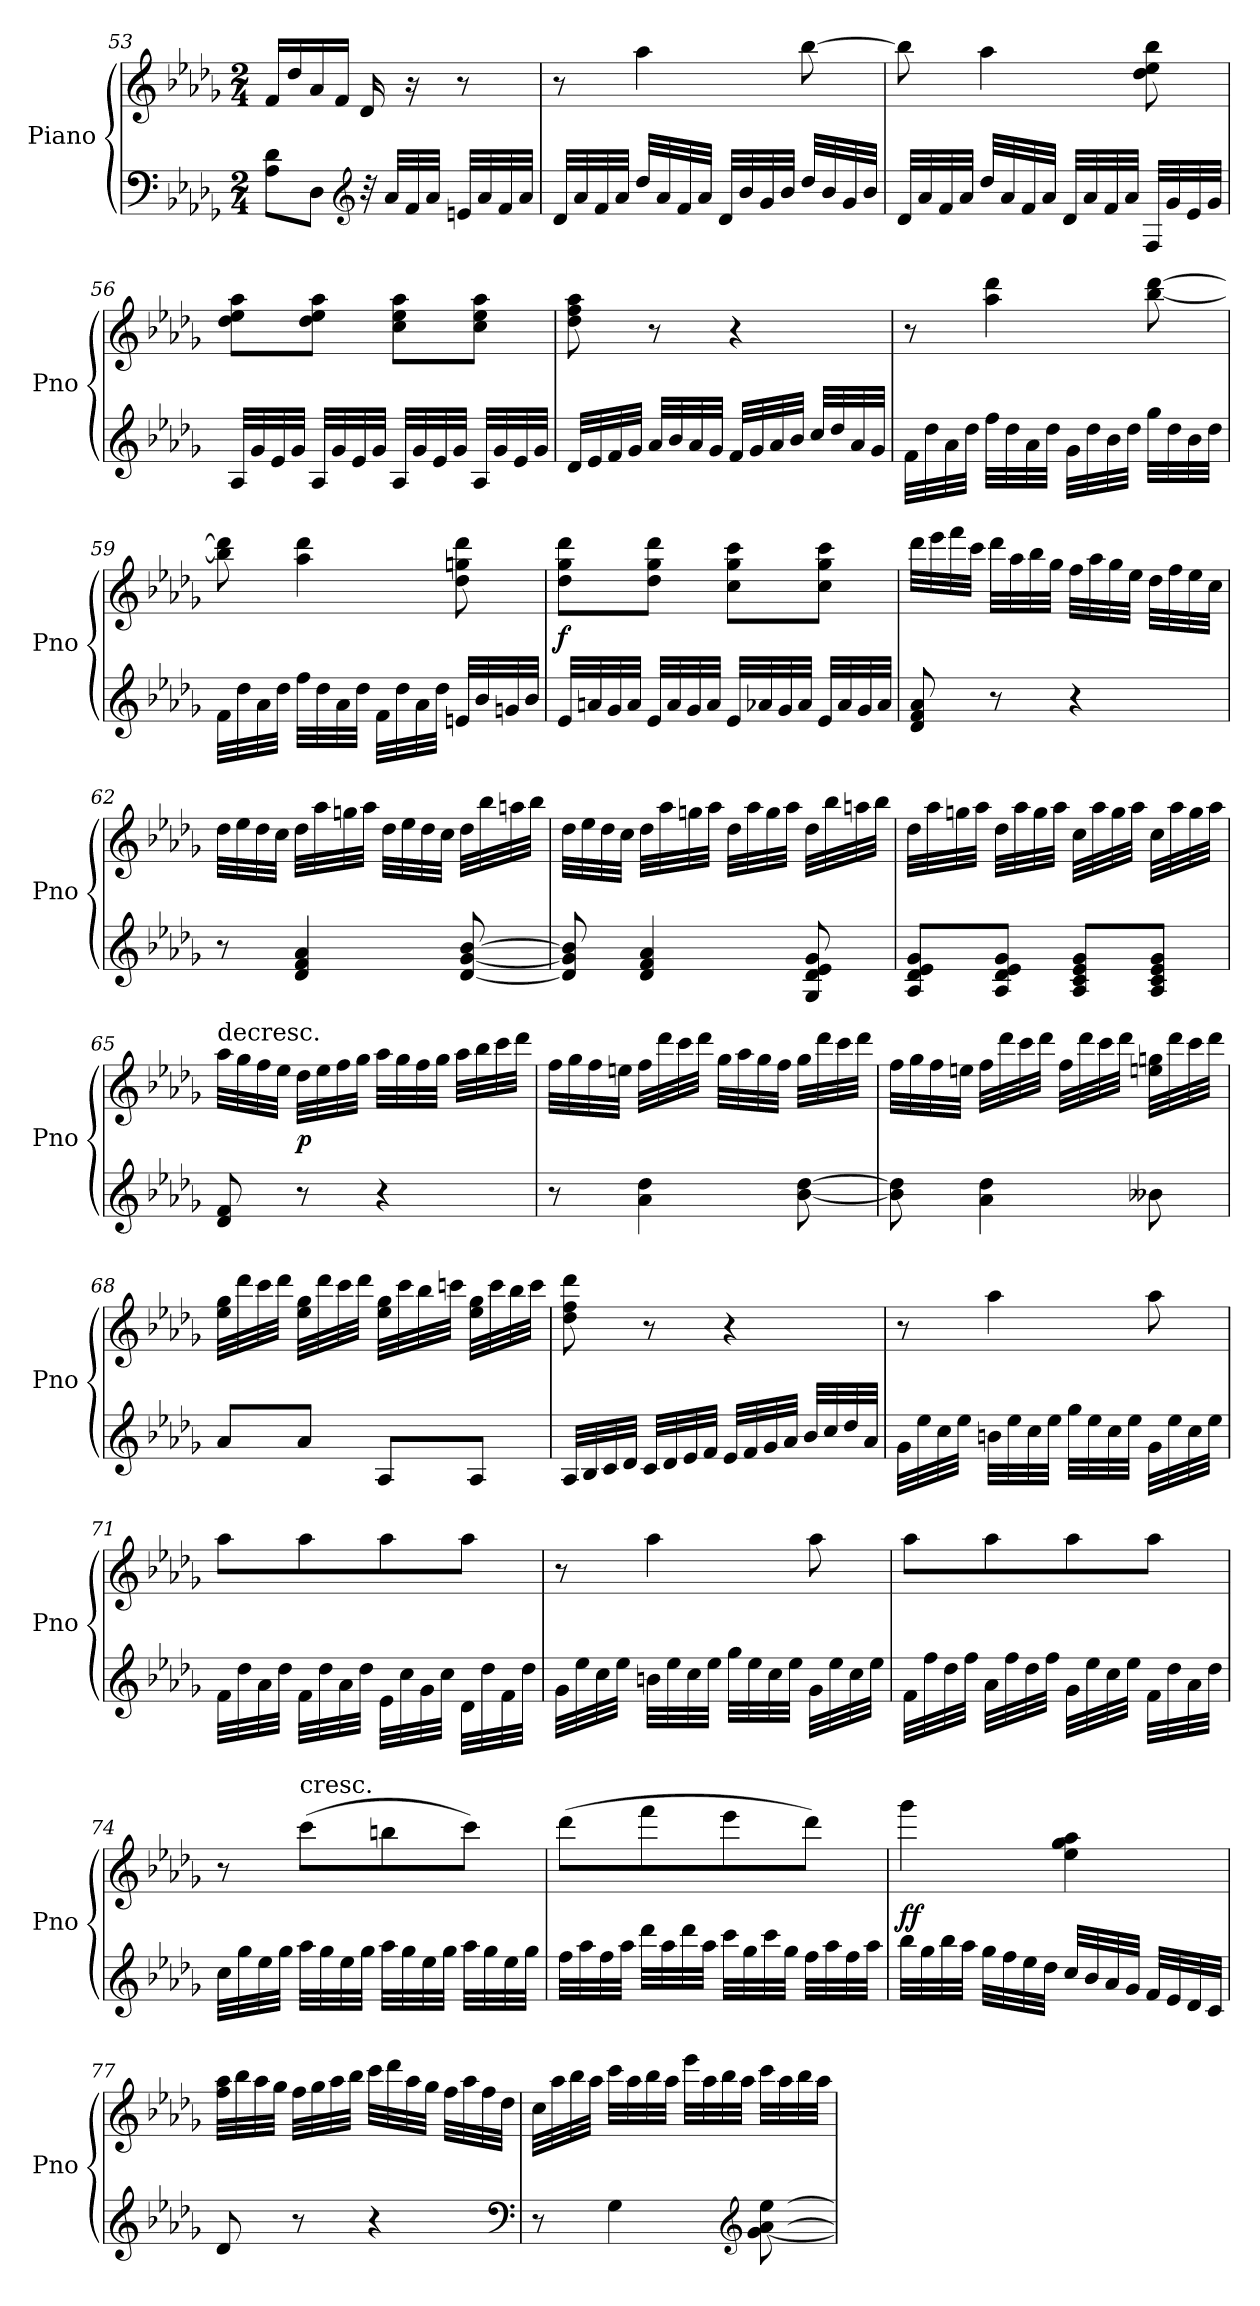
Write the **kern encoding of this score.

**kern	**kern	**dynam
*part1	*part1	*part1
*staff2	*staff1	*staff1/2
*I"Piano	*	*
*I'Pno	*	*
*clefF4	*clefG2	*
*k[b-e-a-d-g-]	*k[b-e-a-d-g-]	*
*D-:	*D-:	*
*M2/4	*M2/4	*
=53	=53	=53
8A-\ 8d-\L	16f/LL	.
.	16dd-/	.
8D-\J	16a-/	.
.	16f/JJ	.
*clefG2	*	*
32r	16d-/	.
32a-/LLL	.	.
32f/	16r	.
32a-/JJJ	.	.
32en/LLL	8r	.
32a-/	.	.
32f/	.	.
32a-/JJJ	.	.
=54	=54	=54
32d-/LLL	8r	.
32a-/	.	.
32f/	.	.
32a-/JJJ	.	.
32dd-/LLL	4aa-\	.
32a-/	.	.
32f/	.	.
32a-/JJJ	.	.
32d-/LLL	.	.
32b-/	.	.
32g-/	.	.
32b-/JJJ	.	.
32dd-/LLL	[8bb-\	.
32b-/	.	.
32g-/	.	.
32b-/JJJ	.	.
=55	=55	=55
32d-/LLL	8bb-\]	.
32a-/	.	.
32f/	.	.
32a-/JJJ	.	.
32dd-/LLL	4aa-\	.
32a-/	.	.
32f/	.	.
32a-/JJJ	.	.
32d-/LLL	.	.
32a-/	.	.
32f/	.	.
32a-/JJJ	.	.
32F/LLL	8dd-\ 8ee-\ 8bb-\	.
32g-/	.	.
32e-/	.	.
32g-/JJJ	.	.
=56	=56	=56
32A-/LLL	8dd-\ 8ee-\ 8aa-\L	.
32g-/	.	.
32e-/	.	.
32g-/JJJ	.	.
32A-/LLL	8dd-\ 8ee-\ 8aa-\J	.
32g-/	.	.
32e-/	.	.
32g-/JJJ	.	.
32A-/LLL	8cc\ 8ee-\ 8aa-\L	.
32g-/	.	.
32e-/	.	.
32g-/JJJ	.	.
32A-/LLL	8cc\ 8ee-\ 8aa-\J	.
32g-/	.	.
32e-/	.	.
32g-/JJJ	.	.
=57	=57	=57
32d-/LLL	8dd-\ 8ff\ 8aa-\	.
32e-/	.	.
32f/	.	.
32g-/JJJ	.	.
32a-/LLL	8r	.
32b-/	.	.
32a-/	.	.
32g-/JJJ	.	.
32f/LLL	4r	.
32g-/	.	.
32a-/	.	.
32b-/JJJ	.	.
32cc/LLL	.	.
32dd-/	.	.
32a-/	.	.
32g-/JJJ	.	.
=58	=58	=58
32f\LLL	8r	.
32dd-\	.	.
32a-\	.	.
32dd-\JJJ	.	.
32ff\LLL	4aa-\ 4ddd-\	.
32dd-\	.	.
32a-\	.	.
32dd-\JJJ	.	.
32g-\LLL	.	.
32dd-\	.	.
32b-\	.	.
32dd-\JJJ	.	.
32gg-\LLL	[8bb-\ [8ddd-\	.
32dd-\	.	.
32b-\	.	.
32dd-\JJJ	.	.
=59	=59	=59
32f\LLL	8bb-]\ 8ddd-]\	.
32dd-\	.	.
32a-\	.	.
32dd-\JJJ	.	.
32ff\LLL	4aa-\ 4ddd-\	.
32dd-\	.	.
32a-\	.	.
32dd-\JJJ	.	.
32f\LLL	.	.
32dd-\	.	.
32a-\	.	.
32dd-\JJJ	.	.
32en/LLL	8dd-\ 8ggn\ 8ddd-\	.
32b-/	.	.
32gn/	.	.
32b-/JJJ	.	.
=60	=60	=60
32e-/LLL	8dd-\ 8gg-\ 8ddd-\L	f
32an/	.	.
32g-/	.	.
32a/JJJ	.	.
32e-/LLL	8dd-\ 8gg-\ 8ddd-\J	.
32a/	.	.
32g-/	.	.
32a/JJJ	.	.
32e-/LLL	8cc\ 8gg-\ 8ccc\L	.
32a-X/	.	.
32g-/	.	.
32a-/JJJ	.	.
32e-/LLL	8cc\ 8gg-\ 8ccc\J	.
32a-/	.	.
32g-/	.	.
32a-/JJJ	.	.
=61	=61	=61
8d-/ 8f/ 8a-/	32ddd-\LLL	.
.	32eee-\	.
.	32fff\	.
.	32ccc\JJJ	.
8r	32ddd-\LLL	.
.	32aa-\	.
.	32bb-\	.
.	32gg-\JJJ	.
4r	32ff\LLL	.
.	32aa-\	.
.	32gg-\	.
.	32ee-\JJJ	.
.	32dd-\LLL	.
.	32ff\	.
.	32ee-\	.
.	32cc\JJJ	.
=62	=62	=62
8r	32dd-\LLL	.
.	32ee-\	.
.	32dd-\	.
.	32cc\JJJ	.
4d-/ 4f/ 4a-/	32dd-\LLL	.
.	32aa-\	.
.	32ggn\	.
.	32aa-\JJJ	.
.	32dd-\LLL	.
.	32ee-\	.
.	32dd-\	.
.	32cc\JJJ	.
[8d-/ [8g-/ [8b-/	32dd-\LLL	.
.	32bb-\	.
.	32aan\	.
.	32bb-\JJJ	.
=63	=63	=63
8d-]/ 8g-]/ 8b-]/	32dd-\LLL	.
.	32ee-\	.
.	32dd-\	.
.	32cc\JJJ	.
4d-/ 4f/ 4a-/	32dd-\LLL	.
.	32aa-\	.
.	32ggn\	.
.	32aa-\JJJ	.
.	32dd-\LLL	.
.	32aa-\	.
.	32gg\	.
.	32aa-\JJJ	.
8G-/ 8d-/ 8e-/ 8g-/	32dd-\LLL	.
.	32bb-\	.
.	32aan\	.
.	32bb-\JJJ	.
=64	=64	=64
8A-/ 8d-/ 8e-/ 8g-/L	32dd-\LLL	.
.	32aa-\	.
.	32ggn\	.
.	32aa-\JJJ	.
8A-/ 8d-/ 8e-/ 8g-/J	32dd-\LLL	.
.	32aa-\	.
.	32gg\	.
.	32aa-\JJJ	.
8A-/ 8c/ 8e-/ 8g-/L	32cc\LLL	.
.	32aa-\	.
.	32gg\	.
.	32aa-\JJJ	.
8A-/ 8c/ 8e-/ 8g-/J	32cc\LLL	.
.	32aa-\	.
.	32gg\	.
.	32aa-\JJJ	.
=65	=65	=65
!	!LO:TX:t=decresc.	!
8d-/ 8f/	32aa-\LLL	.
.	32gg-\	.
.	32ff\	.
.	32ee-\JJJ	.
8r	32dd-\LLL	p
.	32ee-\	.
.	32ff\	.
.	32gg-\JJJ	.
4r	32aa-\LLL	.
.	32gg-\	.
.	32ff\	.
.	32gg-\JJJ	.
.	32aa-\LLL	.
.	32bb-\	.
.	32ccc\	.
.	32ddd-\JJJ	.
=66	=66	=66
8r	32ff\LLL	.
.	32gg-\	.
.	32ff\	.
.	32een\JJJ	.
4a-\ 4dd-\	32ff\LLL	.
.	32ddd-\	.
.	32ccc\	.
.	32ddd-\JJJ	.
.	32gg-\LLL	.
.	32aa-\	.
.	32gg-\	.
.	32ff\JJJ	.
[8b-\ [8dd-\	32gg-\LLL	.
.	32ddd-\	.
.	32ccc\	.
.	32ddd-\JJJ	.
=67	=67	=67
8b-]\ 8dd-]\	32ff\LLL	.
.	32gg-\	.
.	32ff\	.
.	32een\JJJ	.
4a-\ 4dd-\	32ff\LLL	.
.	32ddd-\	.
.	32ccc\	.
.	32ddd-\JJJ	.
.	32ff\LLL	.
.	32ddd-\	.
.	32ccc\	.
.	32ddd-\JJJ	.
8b--X\	32een\ 32ggn\LLL	.
.	32ddd-\	.
.	32ccc\	.
.	32ddd-\JJJ	.
=68	=68	=68
8a-/L	32ee-\ 32gg-\LLL	.
.	32ddd-\	.
.	32ccc\	.
.	32ddd-\JJJ	.
8a-/J	32ee-\ 32gg-\LLL	.
.	32ddd-\	.
.	32ccc\	.
.	32ddd-\JJJ	.
8A-/L	32ee-\ 32gg-\LLL	.
.	32ccc\	.
.	32bb-\	.
.	32cccn\JJJ	.
8A-/J	32ee-\ 32gg-\LLL	.
.	32ccc\	.
.	32bb-\	.
.	32ccc\JJJ	.
=69	=69	=69
32A-/LLL	8dd-\ 8ff\ 8ddd-\	.
32B-/	.	.
32c/	.	.
32d-/JJJ	.	.
32c/LLL	8r	.
32d-/	.	.
32e-/	.	.
32f/JJJ	.	.
32e-/LLL	4r	.
32f/	.	.
32g-/	.	.
32a-/JJJ	.	.
32b-/LLL	.	.
32cc/	.	.
32dd-/	.	.
32a-/JJJ	.	.
=70	=70	=70
32g-\LLL	8r	.
32ee-\	.	.
32cc\	.	.
32ee-\JJJ	.	.
32bn\LLL	4aa-\	.
32ee-\	.	.
32cc\	.	.
32ee-\JJJ	.	.
32gg-\LLL	.	.
32ee-\	.	.
32cc\	.	.
32ee-\JJJ	.	.
32g-\LLL	8aa-\	.
32ee-\	.	.
32cc\	.	.
32ee-\JJJ	.	.
=71	=71	=71
32f\LLL	8aa-\L	.
32dd-\	.	.
32a-\	.	.
32dd-\JJJ	.	.
32f\LLL	8aa-\	.
32dd-\	.	.
32a-\	.	.
32dd-\JJJ	.	.
32e-\LLL	8aa-\	.
32cc\	.	.
32g-\	.	.
32cc\JJJ	.	.
32d-\LLL	8aa-\J	.
32dd-\	.	.
32f\	.	.
32dd-\JJJ	.	.
=72	=72	=72
32g-\LLL	8r	.
32ee-\	.	.
32cc\	.	.
32ee-\JJJ	.	.
32bn\LLL	4aa-\	.
32ee-\	.	.
32cc\	.	.
32ee-\JJJ	.	.
32gg-\LLL	.	.
32ee-\	.	.
32cc\	.	.
32ee-\JJJ	.	.
32g-\LLL	8aa-\	.
32ee-\	.	.
32cc\	.	.
32ee-\JJJ	.	.
=73	=73	=73
32f\LLL	8aa-\L	.
32ff\	.	.
32dd-\	.	.
32ff\JJJ	.	.
32a-\LLL	8aa-\	.
32ff\	.	.
32dd-\	.	.
32ff\JJJ	.	.
32g-\LLL	8aa-\	.
32ee-\	.	.
32cc\	.	.
32ee-\JJJ	.	.
32f\LLL	8aa-\J	.
32dd-\	.	.
32a-\	.	.
32dd-\JJJ	.	.
=74	=74	=74
32cc\LLL	8r	.
32gg-\	.	.
32ee-\	.	.
32gg-\JJJ	.	.
!	!LO:TX:t=cresc.	!
32aa-\LLL	(8ccc\L	.
32gg-\	.	.
32ee-\	.	.
32gg-\JJJ	.	.
32aa-\LLL	8bbn\	.
32gg-\	.	.
32ee-\	.	.
32gg-\JJJ	.	.
32aa-\LLL	8ccc\J)	.
32gg-\	.	.
32ee-\	.	.
32gg-\JJJ	.	.
=75	=75	=75
32ff\LLL	(8ddd-\L	.
32aa-\	.	.
32ff\	.	.
32aa-\JJJ	.	.
32ddd-\LLL	8fff\	.
32aa-\	.	.
32ddd-\	.	.
32aa-\JJJ	.	.
32ccc\LLL	8eee-\	.
32gg-\	.	.
32ccc\	.	.
32gg-\JJJ	.	.
32ff\LLL	8ddd-\J)	.
32aa-\	.	.
32ff\	.	.
32aa-\JJJ	.	.
=76	=76	=76
32bb-\LLL	4ggg-\	ff
32gg-\	.	.
32bb-\	.	.
32aa-\JJJ	.	.
32gg-\LLL	.	.
32ff\	.	.
32ee-\	.	.
32dd-\JJJ	.	.
32cc/LLL	4ee-\ 4gg-\ 4aa-\	.
32b-/	.	.
32a-/	.	.
32g-/JJJ	.	.
32f/LLL	.	.
32e-/	.	.
32d-/	.	.
32c/JJJ	.	.
=77	=77	=77
8d-/	32ff\ 32aa-\LLL	.
.	32bb-\	.
.	32aa-\	.
.	32gg-\JJJ	.
8r	32ff\LLL	.
.	32gg-\	.
.	32aa-\	.
.	32bb-\JJJ	.
4r	32ccc\LLL	.
.	32ddd-\	.
.	32aa-\	.
.	32gg-\JJJ	.
.	32ff\LLL	.
.	32aa-\	.
.	32ff\	.
.	32dd-\JJJ	.
*clefF4	*	*
=78	=78	=78
8r	32cc\LLL	.
.	32aa-\	.
.	32bb-\	.
.	32aa-\JJJ	.
4G-\	32ccc\LLL	.
.	32aa-\	.
.	32bb-\	.
.	32aa-\JJJ	.
.	32eee-\LLL	.
.	32aa-\	.
.	32bb-\	.
.	32aa-\JJJ	.
*clefG2	*	*
[8g-\ [8a-\ [8ee-\	32ccc\LLL	.
.	32aa-\	.
.	32bb-\	.
.	32aa-\JJJ	.
=	=	=
*-	*-	*-
